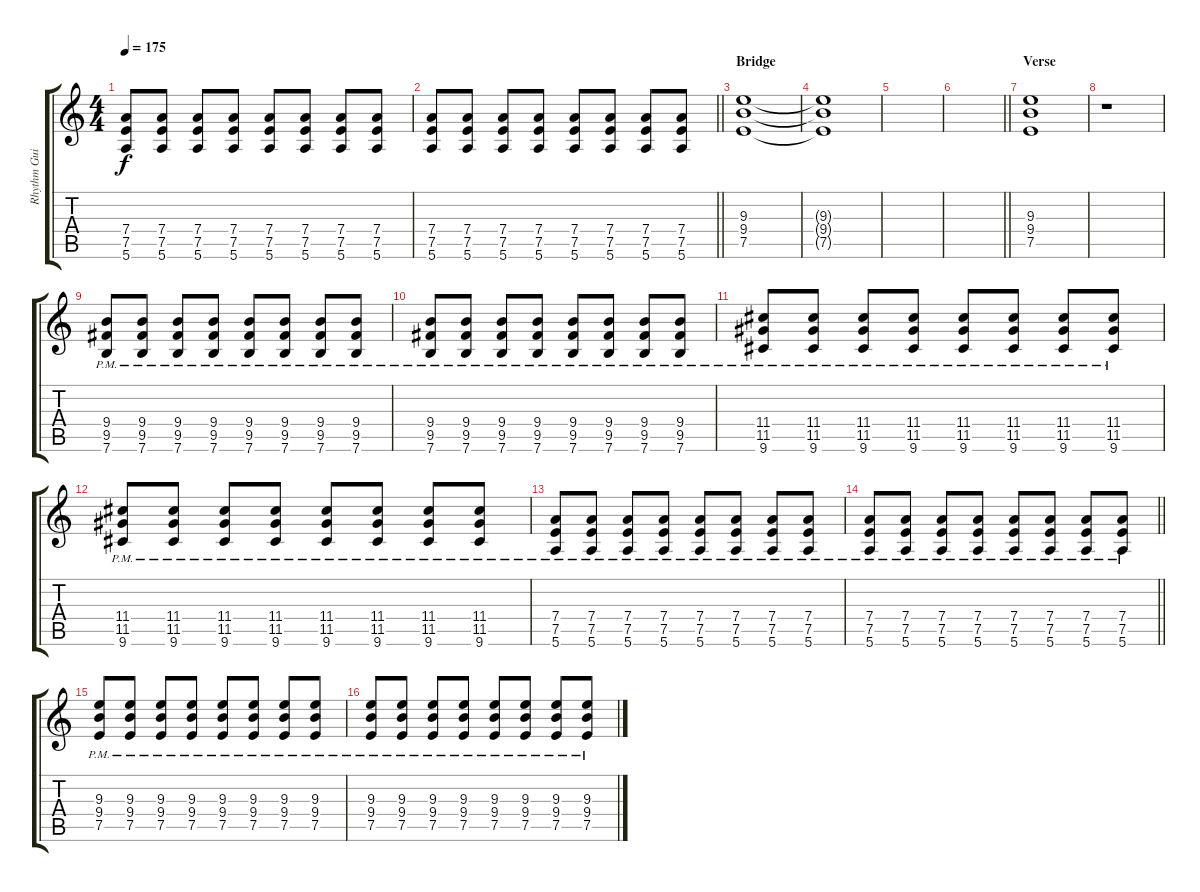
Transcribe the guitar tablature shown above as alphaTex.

\track ("Rhythm Guitar" "Rhythm Gui") {instrument overdrivenguitar}
\staff {score tabs}
\tuning (E4 B3 G3 D3 A2 E2) {hide}
\ts (4 4)
\tempo 175
\clef g2
\ks c
(7.4 7.5 5.6).8{dy f} (7.4 7.5 5.6).8 (7.4 7.5 5.6).8 (7.4 7.5 5.6).8 (7.4 7.5 5.6).8 (7.4 7.5 5.6).8 (7.4 7.5 5.6).8 (7.4 7.5 5.6).8 |
\barLineRight lightlight
(7.4 7.5 5.6).8 (7.4 7.5 5.6).8 (7.4 7.5 5.6).8 (7.4 7.5 5.6).8 (7.4 7.5 5.6).8 (7.4 7.5 5.6).8 (7.4 7.5 5.6).8 (7.4 7.5 5.6).8 |
\section ("" "Bridge")
(9.3 9.4 7.5).1 |
(9.3{t} 9.4{t} 7.5{t}).1 |
|
\barLineRight lightlight
|
\section ("" "Verse")
(9.3 9.4 7.5).1 |
r.1 |
(9.4{pm} 9.5{pm} 7.6{pm}).8 (9.4{pm} 9.5{pm} 7.6{pm}).8 (9.4{pm} 9.5{pm} 7.6{pm}).8 (9.4{pm} 9.5{pm} 7.6{pm}).8 (9.4{pm} 9.5{pm} 7.6{pm}).8 (9.4{pm} 9.5{pm} 7.6{pm}).8 (9.4{pm} 9.5{pm} 7.6{pm}).8 (9.4{pm} 9.5{pm} 7.6{pm}).8 |
(9.4{pm} 9.5{pm} 7.6{pm}).8 (9.4{pm} 9.5{pm} 7.6{pm}).8 (9.4{pm} 9.5{pm} 7.6{pm}).8 (9.4{pm} 9.5{pm} 7.6{pm}).8 (9.4{pm} 9.5{pm} 7.6{pm}).8 (9.4{pm} 9.5{pm} 7.6{pm}).8 (9.4{pm} 9.5{pm} 7.6{pm}).8 (9.4{pm} 9.5{pm} 7.6{pm}).8 |
(11.4{pm} 11.5{pm} 9.6{pm}).8 (11.4{pm} 11.5{pm} 9.6{pm}).8 (11.4{pm} 11.5{pm} 9.6{pm}).8 (11.4{pm} 11.5{pm} 9.6{pm}).8 (11.4{pm} 11.5{pm} 9.6{pm}).8 (11.4{pm} 11.5{pm} 9.6{pm}).8 (11.4{pm} 11.5{pm} 9.6{pm}).8 (11.4{pm} 11.5{pm} 9.6{pm}).8 |
(11.4{pm} 11.5{pm} 9.6{pm}).8 (11.4{pm} 11.5{pm} 9.6{pm}).8 (11.4{pm} 11.5{pm} 9.6{pm}).8 (11.4{pm} 11.5{pm} 9.6{pm}).8 (11.4{pm} 11.5{pm} 9.6{pm}).8 (11.4{pm} 11.5{pm} 9.6{pm}).8 (11.4{pm} 11.5{pm} 9.6{pm}).8 (11.4{pm} 11.5{pm} 9.6{pm}).8 |
(7.4{pm} 7.5{pm} 5.6{pm}).8 (7.4{pm} 7.5{pm} 5.6{pm}).8 (7.4{pm} 7.5{pm} 5.6{pm}).8 (7.4{pm} 7.5{pm} 5.6{pm}).8 (7.4{pm} 7.5{pm} 5.6{pm}).8 (7.4{pm} 7.5{pm} 5.6{pm}).8 (7.4{pm} 7.5{pm} 5.6{pm}).8 (7.4{pm} 7.5{pm} 5.6{pm}).8 |
\barLineRight lightlight
(7.4{pm} 7.5{pm} 5.6{pm}).8 (7.4{pm} 7.5{pm} 5.6{pm}).8 (7.4{pm} 7.5{pm} 5.6{pm}).8 (7.4{pm} 7.5{pm} 5.6{pm}).8 (7.4{pm} 7.5{pm} 5.6{pm}).8 (7.4{pm} 7.5{pm} 5.6{pm}).8 (7.4{pm} 7.5{pm} 5.6{pm}).8 (7.4{pm} 7.5{pm} 5.6{pm}).8 |
(9.3{pm} 9.4{pm} 7.5{pm}).8 (9.3{pm} 9.4{pm} 7.5{pm}).8 (9.3{pm} 9.4{pm} 7.5{pm}).8 (9.3{pm} 9.4{pm} 7.5{pm}).8 (9.3{pm} 9.4{pm} 7.5{pm}).8 (9.3{pm} 9.4{pm} 7.5{pm}).8 (9.3{pm} 9.4{pm} 7.5{pm}).8 (9.3{pm} 9.4{pm} 7.5{pm}).8 |
(9.3{pm} 9.4{pm} 7.5{pm}).8 (9.3{pm} 9.4{pm} 7.5{pm}).8 (9.3{pm} 9.4{pm} 7.5{pm}).8 (9.3{pm} 9.4{pm} 7.5{pm}).8 (9.3{pm} 9.4{pm} 7.5{pm}).8 (9.3{pm} 9.4{pm} 7.5{pm}).8 (9.3{pm} 9.4{pm} 7.5{pm}).8 (9.3{pm} 9.4{pm} 7.5{pm}).8
